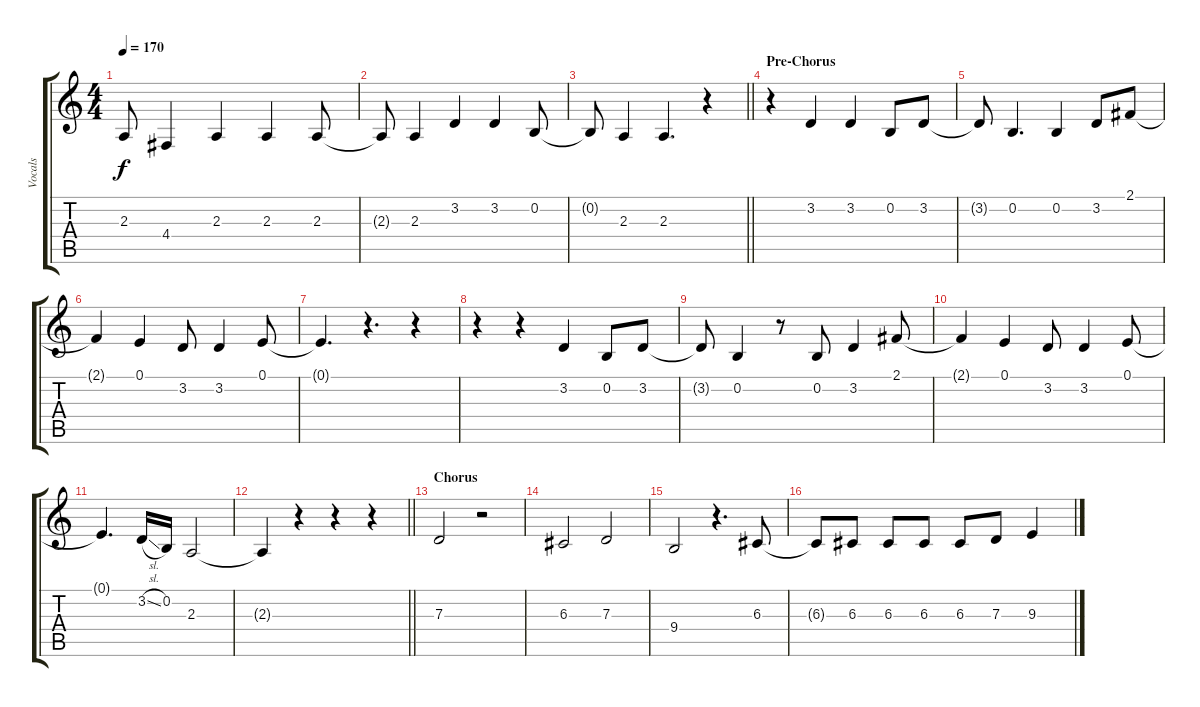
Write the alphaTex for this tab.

\track ("Vocals" "Vocals") {instrument altosax}
\staff {score tabs}
\tuning (E4 B3 G3 D3 A2 E2) {hide}
\ts (4 4)
\tempo 170
\clef g2
\ks c
2.3{t}.8{dy f} 4.4.4 2.3.4 2.3.4 2.3.8 |
2.3{t}.8 2.3.4 3.2.4 3.2.4 0.2.8 |
\barLineRight lightlight
0.2{t}.8 2.3.4 2.3.4{d} r.4 |
\section ("" "Pre-Chorus")
r.4 3.2.4 3.2.4 0.2.8 3.2.8 |
3.2{t}.8 0.2.4{d} 0.2.4 3.2.8 2.1.8 |
2.1{t}.4 0.1.4 3.2.8 3.2.4 0.1.8 |
0.1{t}.4{d} r.4{d} r.4 |
r.4 r.4 3.2.4 0.2.8 3.2.8 |
3.2{t}.8 0.2.4 r.8 0.2.8 3.2.4 2.1.8 |
2.1{t}.4 0.1.4 3.2.8 3.2.4 0.1.8 |
0.1{t}.4{d} 3.2{sl}.16 0.2.16 2.3.2 |
\barLineRight lightlight
2.3{t}.4 r.4 r.4 r.4 |
\section ("" "Chorus")
7.3.2 r.2 |
6.3.2 7.3.2 |
9.4.2 r.4{d} 6.3.8 |
6.3{t}.8 6.3.8 6.3.8 6.3.8 6.3.8 7.3.8 9.3.4
